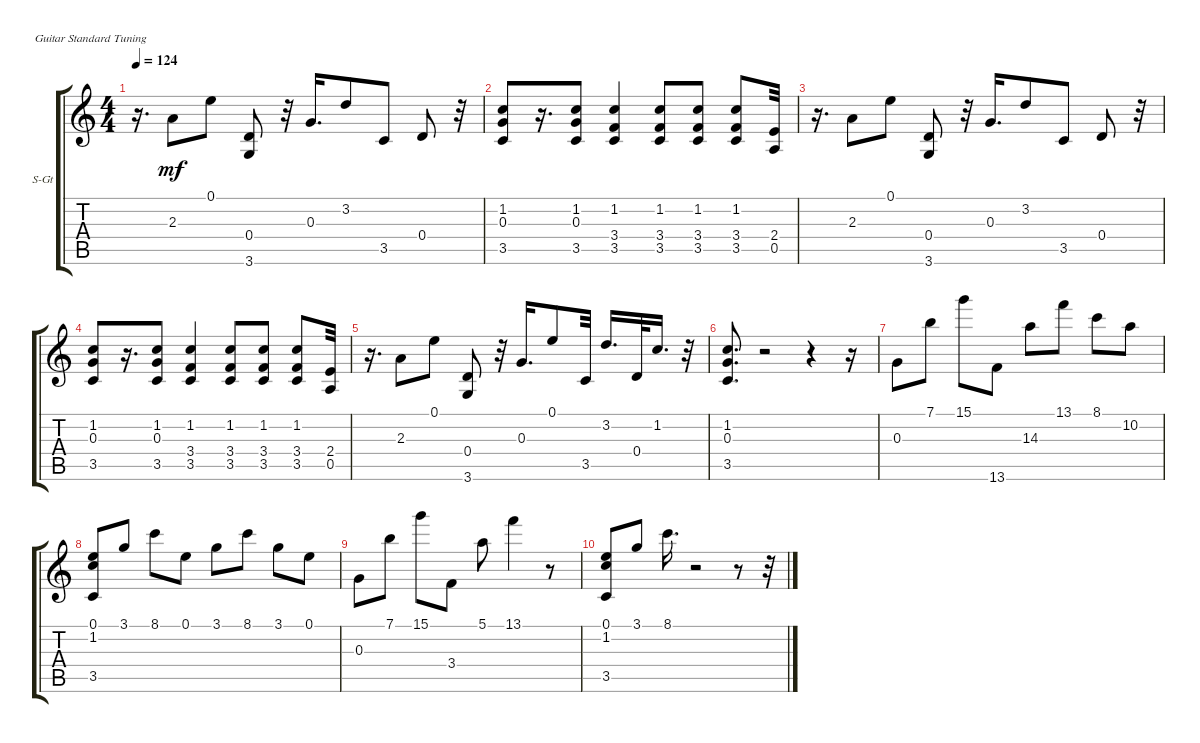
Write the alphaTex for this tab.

\bracketExtendMode groupsimilarinstruments
\firstSystemTrackNameOrientation horizontal
\otherSystemsTrackNameOrientation horizontal
\track ("Acoustic Guitar" "S-Gt") {instrument acousticguitarsteel}
\staff {score tabs}
\tuning (E4 B3 G3 D3 A2 E2)
\ts (4 4)
\tempo 124
\clef g2
\scale
0.331797
\ks c
r.16{d dy mf} 2.3.8 0.1.8 (3.6 0.4).8 r.32 0.3.16{d} 3.2.8 3.5.8 0.4.8 r.32 |
\scale
0.336406 (1.2 3.5 0.3).8 r.16{d} (3.5 0.3 1.2).8 (3.5 3.4 1.2).4 (3.5 3.4 1.2).8 (1.2 3.5 3.4).8 (3.5 3.4 1.2).8 (0.5 2.4).32 |
\scale
0.331797 r.16{d} 2.3.8 0.1.8 (3.6 0.4).8 r.32 0.3.16{d} 3.2.8 3.5.8 0.4.8 r.32 |
\scale
0.377586 (1.2 3.5 0.3).8 r.16{d} (3.5 0.3 1.2).8 (3.5 3.4 1.2).4 (3.5 3.4 1.2).8 (1.2 3.5 3.4).8 (3.5 3.4 1.2).8 (0.5 2.4).32 |
\scale
0.4 r.16{d} 2.3.8 0.1.8 (3.6 0.4).8 r.32 0.3.16{d} 0.1.8 3.5.32 3.2.16{d} 0.4.32 1.2.16{d} r.32 |
\scale
0.222414 (3.5 0.3 1.2).8{d} r.2 r.4 r.16 |
\scale
0.344398 0.3.8 7.1.8 15.1.8 13.6.8 14.3.8 13.1.8 8.1.8 10.2.8 |
\scale
0.33195 (3.5 1.2 0.1).8 3.1.8 8.1.8 0.1.8 3.1.8 8.1.8 3.1.8 0.1.8 |
\scale
0.323651 0.3.8 7.1.8 15.1.8 3.4.8 5.1.8 13.1.4 r.8 |
(3.5 1.2 0.1).8 3.1.8 8.1.16{d} r.2 r.8 r.32
